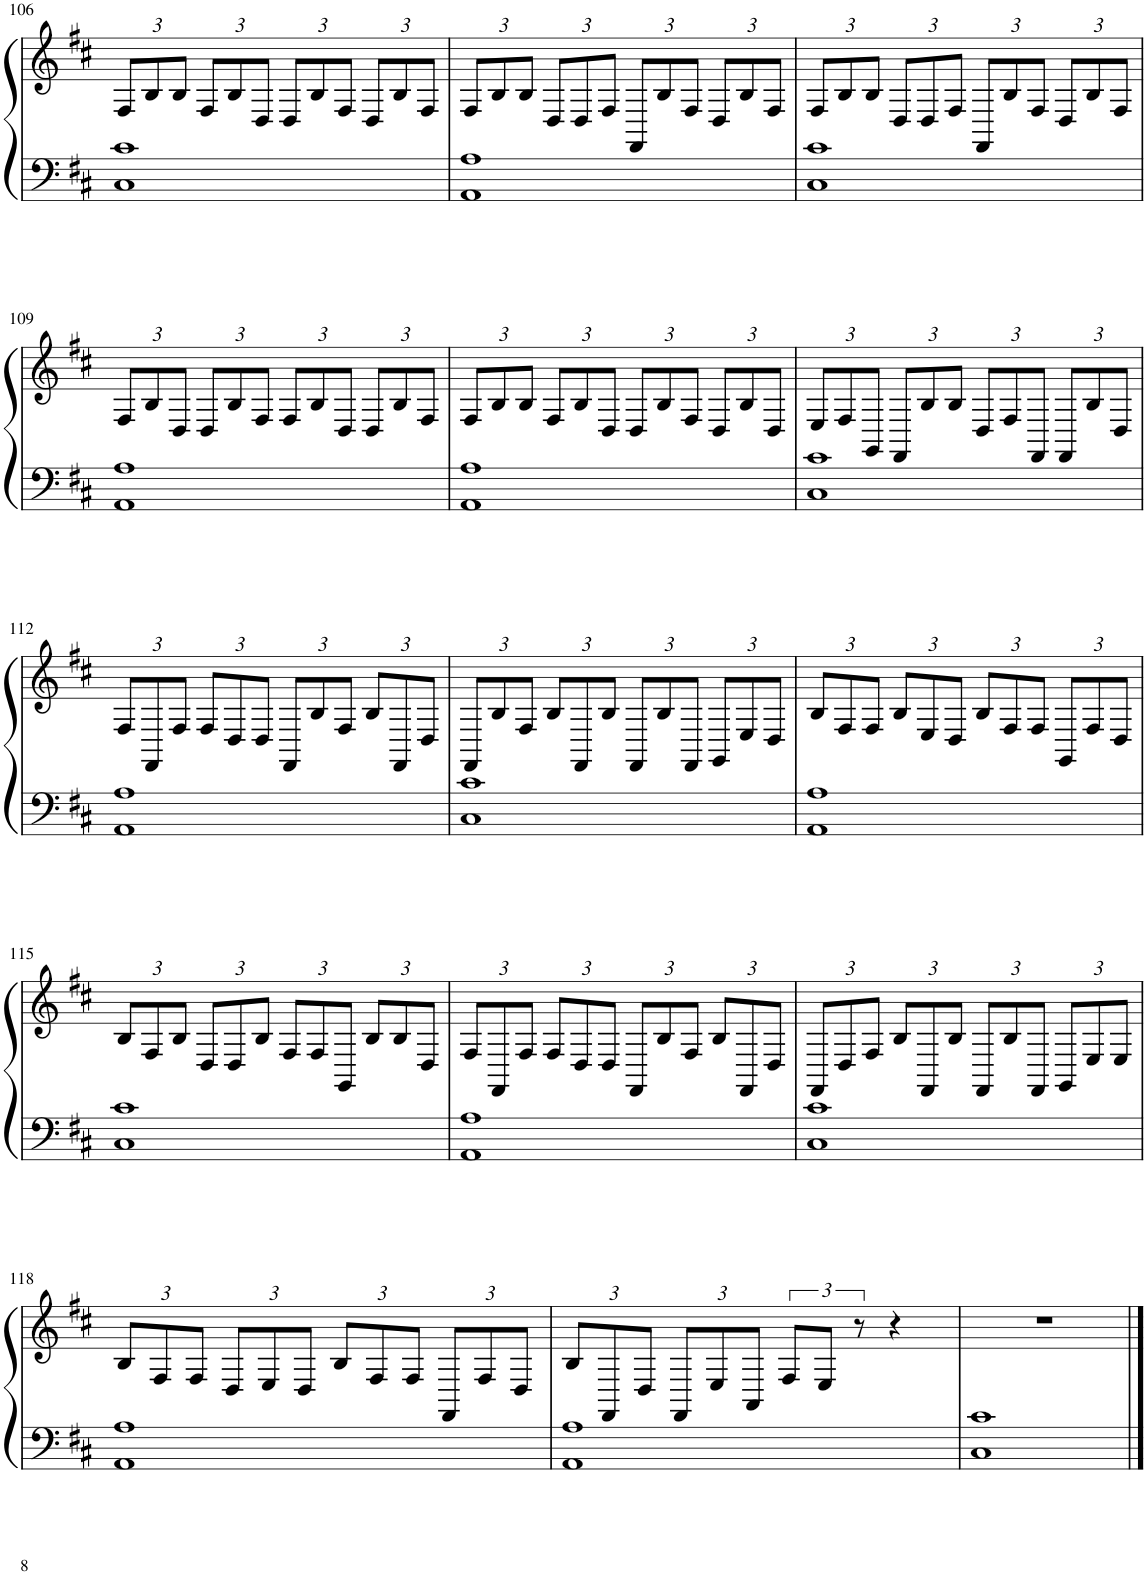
**kern	**kern
*part1	*part1
*staff2	*staff1
*I"Piano	*
*I'Pno.	*
!!LO:PB:g=z
*clefF4	*clefG2
*k[f#c#]	*k[f#c#]
*M4/4	*M4/4
*	*Xbrackettup
=106	=106
1C# 1c#	12F#/L
.	12B/
.	12B/J
.	12F#/L
.	12B/
.	12D/J
.	12D/L
.	12B/
.	12F#/J
.	12D/L
.	12B/
.	12F#/J
=107	=107
1AA 1A	12F#/L
.	12B/
.	12B/J
.	12D/L
.	12D/
.	12F#/J
.	12FF#/L
.	12B/
.	12F#/J
.	12D/L
.	12B/
.	12F#/J
=108	=108
1C# 1c#	12F#/L
.	12B/
.	12B/J
.	12D/L
.	12D/
.	12F#/J
.	12FF#/L
.	12B/
.	12F#/J
.	12D/L
.	12B/
.	12F#/J
!!LO:LB:g=z
=109	=109
1AA 1A	12F#/L
.	12B/
.	12D/J
.	12D/L
.	12B/
.	12F#/J
.	12F#/L
.	12B/
.	12D/J
.	12D/L
.	12B/
.	12F#/J
=110	=110
1AA 1A	12F#/L
.	12B/
.	12B/J
.	12F#/L
.	12B/
.	12D/J
.	12D/L
.	12B/
.	12F#/J
.	12D/L
.	12B/
.	12D/J
=111	=111
1C# 1c#	12E/L
.	12F#/
.	12GG/J
.	12FF#/L
.	12B/
.	12B/J
.	12D/L
.	12F#/
.	12FF#/J
.	12FF#/L
.	12B/
.	12D/J
!!LO:LB:g=z
=112	=112
1AA 1A	12F#/L
.	12FF#/
.	12F#/J
.	12F#/L
.	12D/
.	12D/J
.	12FF#/L
.	12B/
.	12F#/J
.	12B/L
.	12FF#/
.	12D/J
=113	=113
1C# 1c#	12FF#/L
.	12B/
.	12F#/J
.	12B/L
.	12FF#/
.	12B/J
.	12FF#/L
.	12B/
.	12FF#/J
.	12GG/L
.	12E/
.	12D/J
=114	=114
1AA 1A	12B/L
.	12F#/
.	12F#/J
.	12B/L
.	12E/
.	12D/J
.	12B/L
.	12F#/
.	12F#/J
.	12GG/L
.	12F#/
.	12D/J
!!LO:LB:g=z
=115	=115
1C# 1c#	12B/L
.	12F#/
.	12B/J
.	12D/L
.	12D/
.	12B/J
.	12F#/L
.	12F#/
.	12GG/J
.	12B/L
.	12B/
.	12D/J
=116	=116
1AA 1A	12F#/L
.	12FF#/
.	12F#/J
.	12F#/L
.	12D/
.	12D/J
.	12FF#/L
.	12B/
.	12F#/J
.	12B/L
.	12FF#/
.	12D/J
=117	=117
1C# 1c#	12FF#/L
.	12D/
.	12F#/J
.	12B/L
.	12FF#/
.	12B/J
.	12FF#/L
.	12B/
.	12FF#/J
.	12GG/L
.	12E/
.	12E/J
!!LO:LB:g=z
=118	=118
1AA 1A	12B/L
.	12F#/
.	12F#/J
.	12D/L
.	12E/
.	12D/J
.	12B/L
.	12F#/
.	12F#/J
.	12FF#/L
.	12F#/
.	12D/J
=119	=119
1AA 1A	12B/L
.	12FF#/
.	12D/J
.	12FF#/L
.	12E/
.	12AA/J
*	*brackettup
.	12F#/L
.	12E/J
.	12r
.	4r
=120	=120
1C# 1c#	1r
==	==
*-	*-
